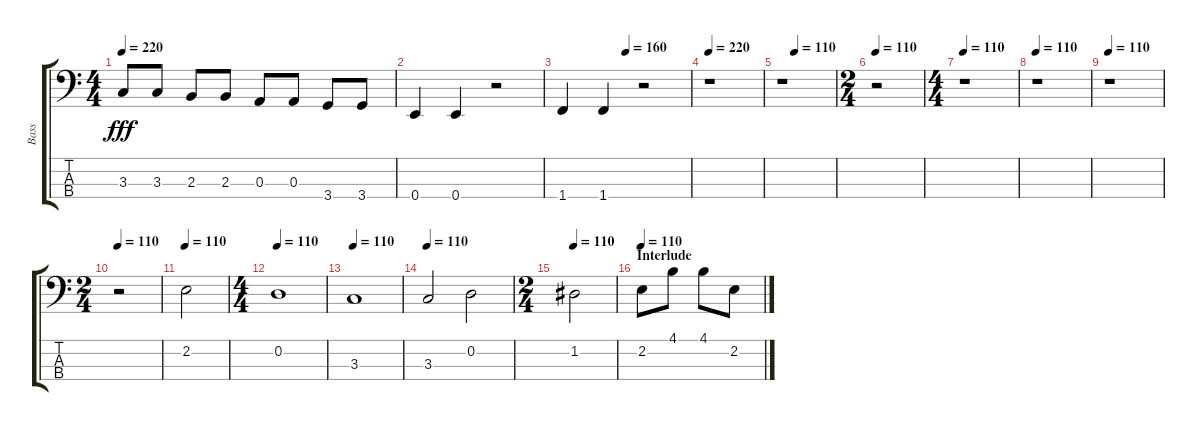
\track ("Bass" "Bass") {instrument electricbassfinger}
\staff {score tabs}
\tuning (G2 D2 A1 E1) {hide}
\ts (4 4)
\tempo 220
\clef f4
\ks c
3.3.8{dy fff} 3.3.8 2.3.8 2.3.8 0.3.8 0.3.8 3.4.8 3.4.8 |
0.4.4 0.4.4 r.2 |
\tempo (160 0.5)
1.4.4 1.4.4 r.2 |
\tempo 220
r.1 |
\tempo (110 0.25)
r.1 |
\ts (2 4)
\tempo 110
r.2 |
\ts (4 4)
\tempo 110
r.1 |
\tempo 110
r.1 |
\tempo 110
r.1 |
\ts (2 4)
\tempo 110
r.2 |
\tempo 110
2.2.2 |
\ts (4 4)
\tempo 110
0.2.1 |
\tempo 110
3.3.1 |
\tempo 110
3.3.2 0.2.2 |
\ts (2 4)
\tempo 110
1.2.2 |
\section ("" "Interlude")
\tempo 110
2.2.8 4.1.8 4.1.8 2.2.8
